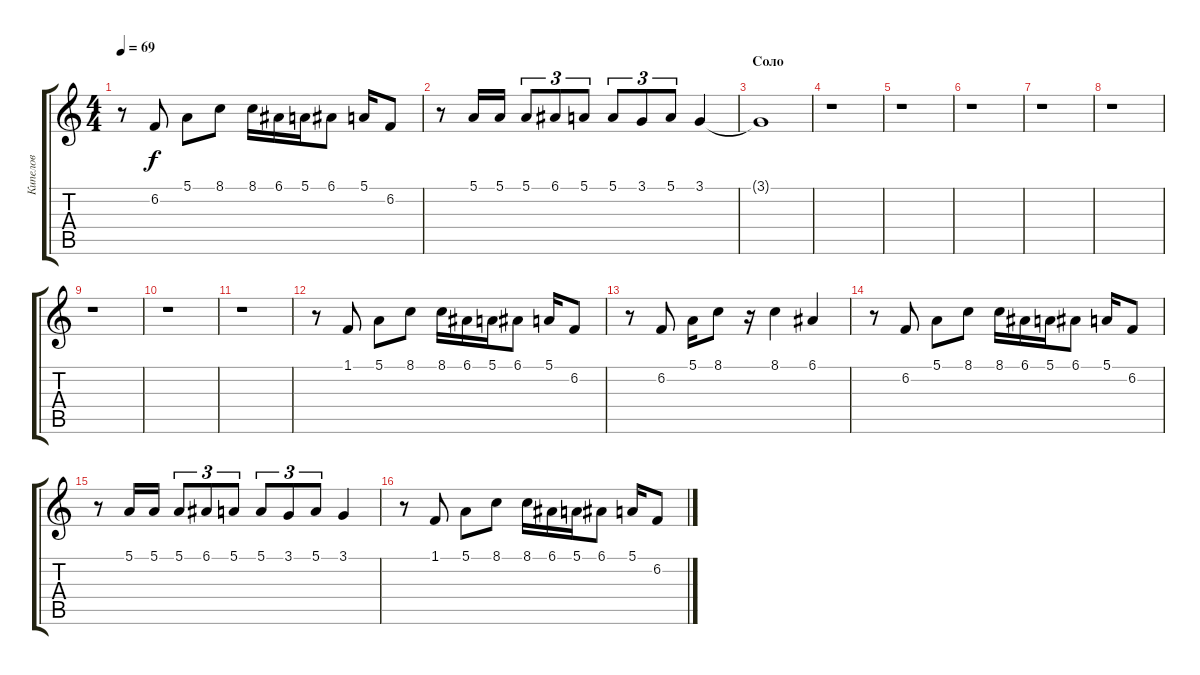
\track ("Кипелов" "Кипелов") {instrument violin}
\staff {score tabs}
\tuning (E4 B3 G3 D3 A2 E2) {hide}
\ts (4 4)
\tempo 69
\clef g2
\ks c
r.8{dy f} 6.2.8 5.1.8 8.1.8 8.1.16 6.1.16 5.1.16 6.1.8 5.1.16 6.2.8 |
r.8 5.1.16 5.1.16 5.1.8{tu (3 2)} 6.1.8{tu (3 2)} 5.1.8{tu (3 2)} 5.1.8{tu (3 2)} 3.1.8{tu (3 2)} 5.1.8{tu (3 2)} 3.1.4 |
\section ("" "Соло")
3.1{t}.1 |
r.1 |
r.1 |
r.1 |
r.1 |
r.1 |
r.1 |
r.1 |
r.1 |
r.8 1.1.8 5.1.8 8.1.8 8.1.16 6.1.16 5.1.16 6.1.8 5.1.16 6.2.8 |
r.8 6.2.8 5.1.16 8.1.8 r.16 8.1.4 6.1.4 |
r.8 6.2.8 5.1.8 8.1.8 8.1.16 6.1.16 5.1.16 6.1.8 5.1.16 6.2.8 |
r.8 5.1.16 5.1.16 5.1.8{tu (3 2)} 6.1.8{tu (3 2)} 5.1.8{tu (3 2)} 5.1.8{tu (3 2)} 3.1.8{tu (3 2)} 5.1.8{tu (3 2)} 3.1.4 |
r.8 1.1.8 5.1.8 8.1.8 8.1.16 6.1.16 5.1.16 6.1.8 5.1.16 6.2.8
